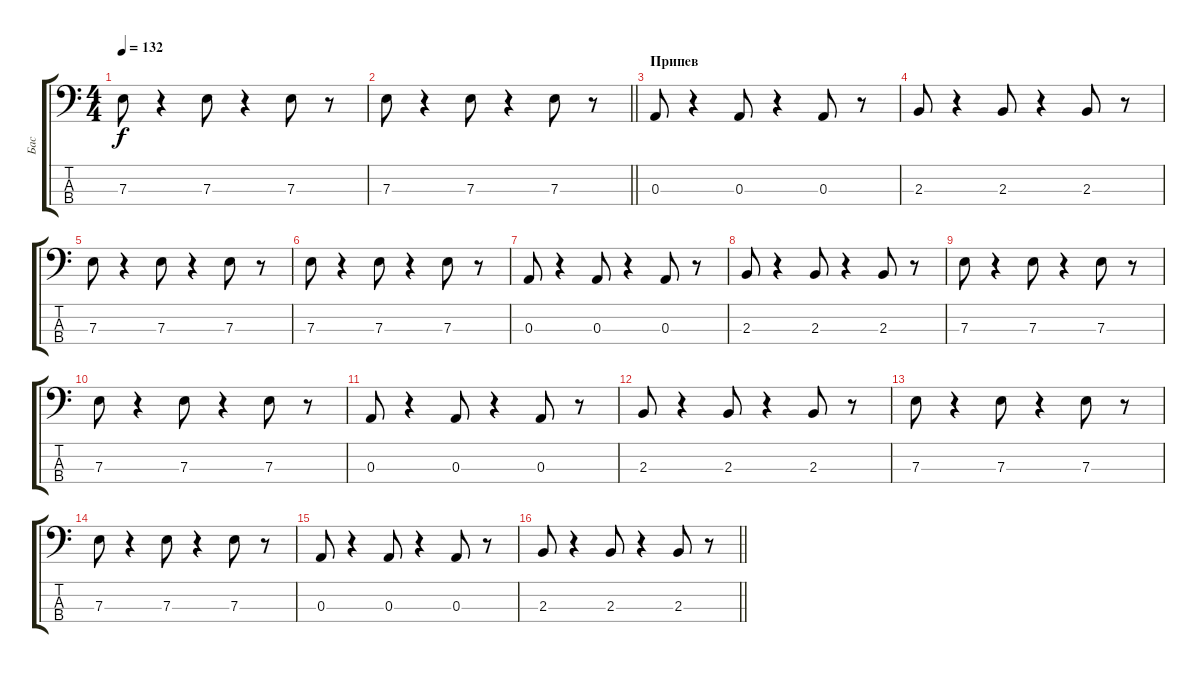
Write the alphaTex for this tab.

\track ("Бас" "Бас") {instrument electricbassfinger}
\staff {score tabs}
\tuning (G2 D2 A1 E1) {hide}
\ts (4 4)
\tempo 132
\clef f4
\ks c
7.3.8{dy f} r.4 7.3.8 r.4 7.3.8 r.8 |
\barLineRight lightlight
7.3.8 r.4 7.3.8 r.4 7.3.8 r.8 |
\section ("" "Припев")
0.3.8 r.4 0.3.8 r.4 0.3.8 r.8 |
2.3.8 r.4 2.3.8 r.4 2.3.8 r.8 |
7.3.8 r.4 7.3.8 r.4 7.3.8 r.8 |
7.3.8 r.4 7.3.8 r.4 7.3.8 r.8 |
0.3.8 r.4 0.3.8 r.4 0.3.8 r.8 |
2.3.8 r.4 2.3.8 r.4 2.3.8 r.8 |
7.3.8 r.4 7.3.8 r.4 7.3.8 r.8 |
7.3.8 r.4 7.3.8 r.4 7.3.8 r.8 |
0.3.8 r.4 0.3.8 r.4 0.3.8 r.8 |
2.3.8 r.4 2.3.8 r.4 2.3.8 r.8 |
7.3.8 r.4 7.3.8 r.4 7.3.8 r.8 |
7.3.8 r.4 7.3.8 r.4 7.3.8 r.8 |
0.3.8 r.4 0.3.8 r.4 0.3.8 r.8 |
\barLineRight lightlight
2.3.8 r.4 2.3.8 r.4 2.3.8 r.8
